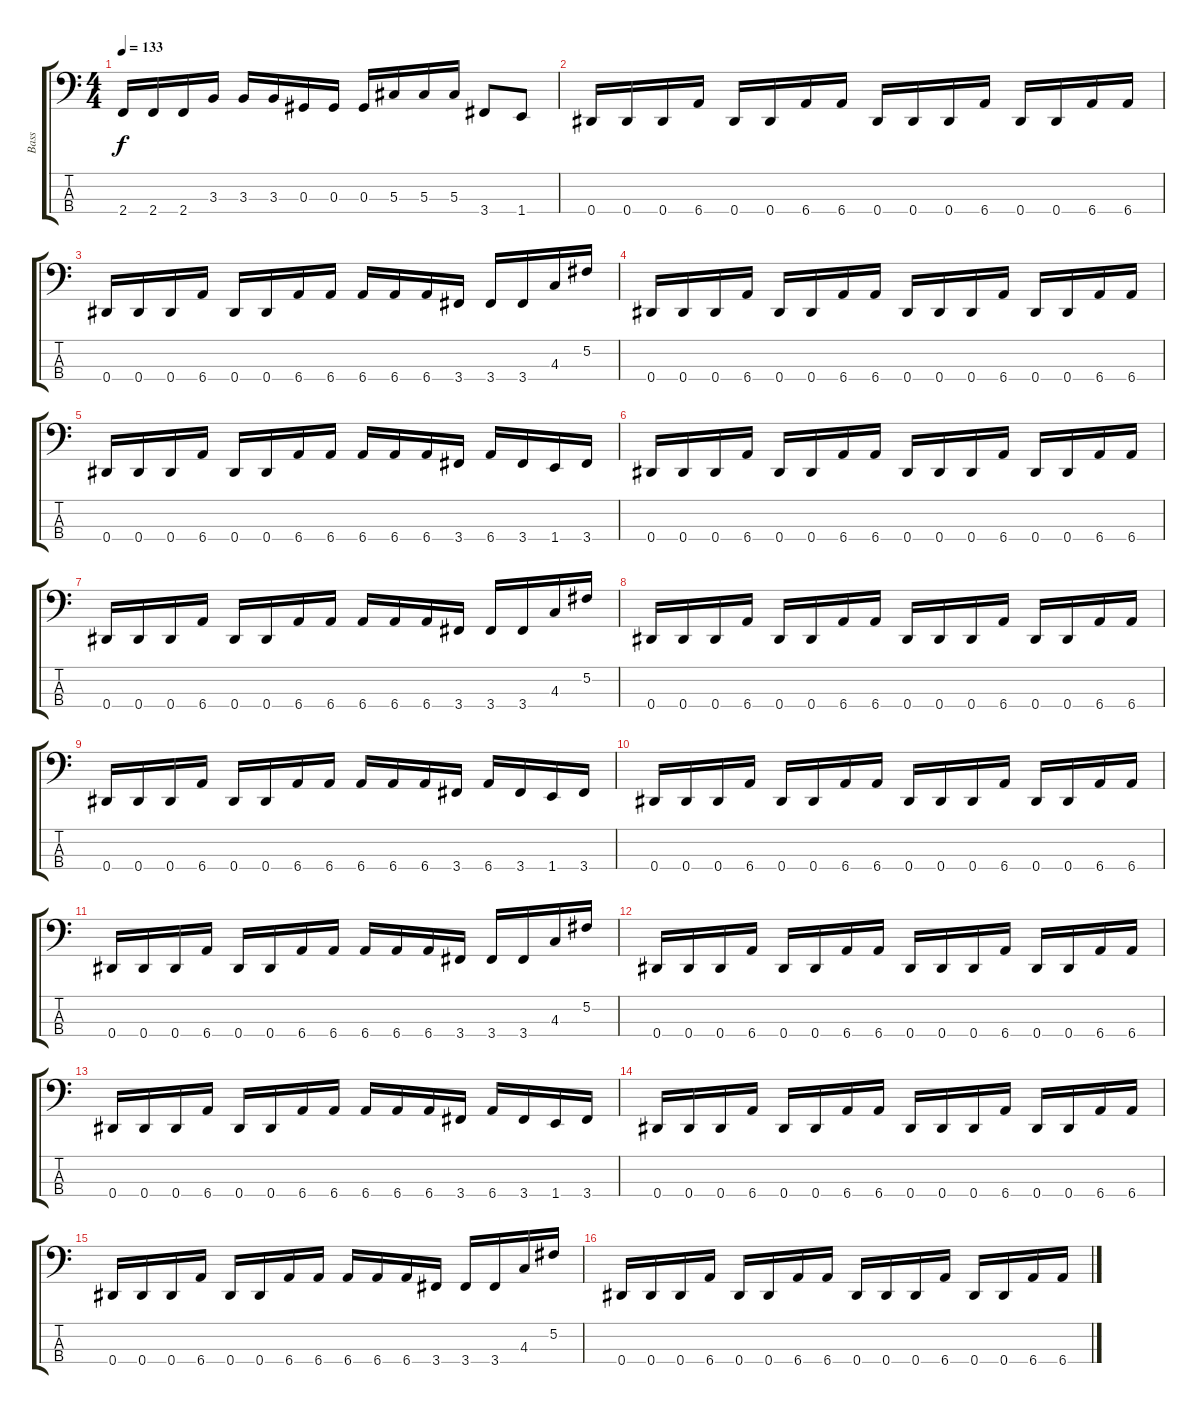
\track ("Bass" "Bass") {instrument electricbasspick}
\staff {score tabs}
\tuning (Gb2 Db2 Ab1 Eb1) {hide}
\ts (4 4)
\tempo 133
\clef f4
\ks c
2.4.16{dy f} 2.4.16 2.4.16 3.3.16 3.3.16 3.3.16 0.3.16 0.3.16 0.3.16 5.3.16 5.3.16 5.3.16 3.4.8 1.4.8 |
\section ("" "")
0.4.16 0.4.16 0.4.16 6.4.16 0.4.16 0.4.16 6.4.16 6.4.16 0.4.16 0.4.16 0.4.16 6.4.16 0.4.16 0.4.16 6.4.16 6.4.16 |
0.4.16 0.4.16 0.4.16 6.4.16 0.4.16 0.4.16 6.4.16 6.4.16 6.4.16 6.4.16 6.4.16 3.4.16 3.4.16 3.4.16 4.3.16 5.2.16 |
0.4.16 0.4.16 0.4.16 6.4.16 0.4.16 0.4.16 6.4.16 6.4.16 0.4.16 0.4.16 0.4.16 6.4.16 0.4.16 0.4.16 6.4.16 6.4.16 |
0.4.16 0.4.16 0.4.16 6.4.16 0.4.16 0.4.16 6.4.16 6.4.16 6.4.16 6.4.16 6.4.16 3.4.16 6.4.16 3.4.16 1.4.16 3.4.16 |
0.4.16 0.4.16 0.4.16 6.4.16 0.4.16 0.4.16 6.4.16 6.4.16 0.4.16 0.4.16 0.4.16 6.4.16 0.4.16 0.4.16 6.4.16 6.4.16 |
0.4.16 0.4.16 0.4.16 6.4.16 0.4.16 0.4.16 6.4.16 6.4.16 6.4.16 6.4.16 6.4.16 3.4.16 3.4.16 3.4.16 4.3.16 5.2.16 |
0.4.16 0.4.16 0.4.16 6.4.16 0.4.16 0.4.16 6.4.16 6.4.16 0.4.16 0.4.16 0.4.16 6.4.16 0.4.16 0.4.16 6.4.16 6.4.16 |
0.4.16 0.4.16 0.4.16 6.4.16 0.4.16 0.4.16 6.4.16 6.4.16 6.4.16 6.4.16 6.4.16 3.4.16 6.4.16 3.4.16 1.4.16 3.4.16 |
\section ("" "")
0.4.16 0.4.16 0.4.16 6.4.16 0.4.16 0.4.16 6.4.16 6.4.16 0.4.16 0.4.16 0.4.16 6.4.16 0.4.16 0.4.16 6.4.16 6.4.16 |
0.4.16 0.4.16 0.4.16 6.4.16 0.4.16 0.4.16 6.4.16 6.4.16 6.4.16 6.4.16 6.4.16 3.4.16 3.4.16 3.4.16 4.3.16 5.2.16 |
0.4.16 0.4.16 0.4.16 6.4.16 0.4.16 0.4.16 6.4.16 6.4.16 0.4.16 0.4.16 0.4.16 6.4.16 0.4.16 0.4.16 6.4.16 6.4.16 |
0.4.16 0.4.16 0.4.16 6.4.16 0.4.16 0.4.16 6.4.16 6.4.16 6.4.16 6.4.16 6.4.16 3.4.16 6.4.16 3.4.16 1.4.16 3.4.16 |
0.4.16 0.4.16 0.4.16 6.4.16 0.4.16 0.4.16 6.4.16 6.4.16 0.4.16 0.4.16 0.4.16 6.4.16 0.4.16 0.4.16 6.4.16 6.4.16 |
0.4.16 0.4.16 0.4.16 6.4.16 0.4.16 0.4.16 6.4.16 6.4.16 6.4.16 6.4.16 6.4.16 3.4.16 3.4.16 3.4.16 4.3.16 5.2.16 |
0.4.16 0.4.16 0.4.16 6.4.16 0.4.16 0.4.16 6.4.16 6.4.16 0.4.16 0.4.16 0.4.16 6.4.16 0.4.16 0.4.16 6.4.16 6.4.16
